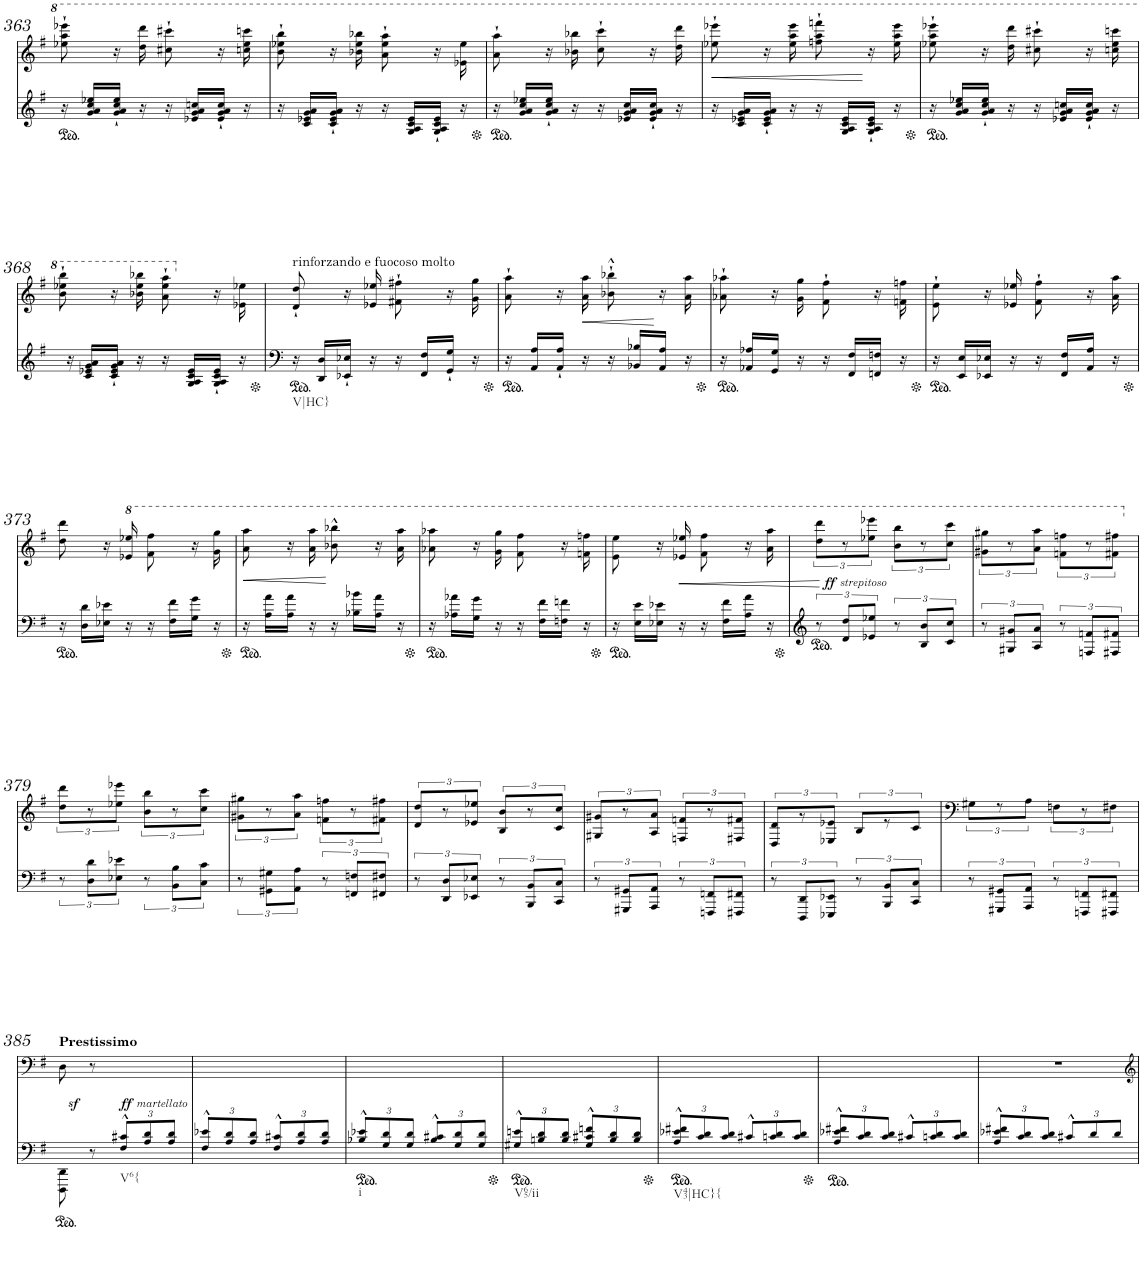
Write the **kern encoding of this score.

**kern	**kern	**dynam
*part1	*part1	*part1
*staff2	*staff1	*staff1/2
*I"Piano	*	*
*I'Pno.	*	*
!!LO:PB:g=z
*clefG2	*clefF4	*
*k[f#]	*k[f#]	*
*M2/4	*M2/4	*
=363	=363	=363
*	*^	*
16r	8eee-X\` 8aaa\` 8eeee-X\`	2ryy	.
16g/ 16a/ 16cc/ 16ee-X/LL	.	.	.
16g/` 16a/` 16cc/` 16ee-/`JJ	16r	.	.
16r	16ddd\ 16dddd\	.	.
16r	8ccc#X\` 8cccc#X\`	.	.
16e-X/ 16g/ 16a/ 16ccn/LL	.	.	.
16e-/` 16g/` 16a/` 16cc/`JJ	16r	.	.
16r	16cccn\ 16eee-\ 16ccccn\	.	.
=364	=364	=364	=364
16r	8bb\` 8eee-X\` 8bbb\`	2ryy	.
16c/ 16e-X/ 16g/ 16a/LL	.	.	.
16c/` 16e-/` 16g/` 16a/`JJ	16r	.	.
16r	16bb-X\ 16eee-\ 16bbb-X\	.	.
16r	8aa\` 8eee-\` 8aaa\`	.	.
16G/ 16A/ 16c/ 16e-/LL	.	.	.
16G/` 16A/` 16c/` 16e-/`JJ	16r	.	.
16r	16ee-X\ 16eee-\	.	.
=365	=365	=365	=365
16r	8aa\` 8aaa\`	2ryy	.
16g/ 16a/ 16cc/ 16ee-X/LL	.	.	.
16g/` 16a/` 16cc/` 16ee-/`JJ	16r	.	.
16r	16bb-X\ 16bbb-X\	.	.
16r	8ccc\` 8cccc\`	.	.
16e-X/ 16g/ 16a/ 16cc/LL	.	.	.
16e-/` 16g/` 16a/` 16cc/`JJ	16r	.	.
16r	16ddd\ 16dddd\	.	.
=366	=366	=366	=366
!	!	!	!LO:HP:b
16r	8eee-X\` 8eeee-X\`	2ryy	<
16c/ 16e-X/ 16g/ 16a/LL	.	.	.
16c/` 16e-/` 16g/` 16a/`JJ	16r	.	.
16r	16eee-\ 16aaa\ 16eeee-\	.	.
16r	8fffn\` 8aaa\` 8ffffn\`	.	.
16G/ 16A/ 16c/ 16e-/LL	.	.	.
16G/` 16A/` 16c/` 16e-/`JJ	16r	.	[
16r	16eee-\ 16aaa\ 16eeee-\	.	.
=367	=367	=367	=367
16r	8eee-X\` 8aaa\` 8eeee-X\`	2ryy	.
16g/ 16a/ 16cc/ 16ee-X/LL	.	.	.
16g/` 16a/` 16cc/` 16ee-/`JJ	16r	.	.
16r	16ddd\ 16dddd\	.	.
16r	8ccc#X\` 8cccc#X\`	.	.
16e-X/ 16g/ 16a/ 16ccn/LL	.	.	.
16e-/` 16g/` 16a/` 16cc/`JJ	16r	.	.
16r	16cccn\ 16eee-\ 16ccccn\	.	.
!!LO:LB:g=z	!!
=368	=368	=368	=368
16r	8bb\` 8eee-X\` 8bbb\`	2ryy	.
16c/ 16e-X/ 16g/ 16a/LL	.	.	.
16c/`< 16e-/`< 16g/`< 16a/`<JJ	16r	.	.
16r	16bb-X\ 16eee-\ 16bbb-X\	.	.
16r	8aa\` 8eee-\` 8aaa\`	.	.
16G/ 16A/ 16c/ 16e-/LL	.	.	.
16G/`< 16A/`< 16c/`< 16e-/`<JJ	16r	.	.
16r	16e-X\ 16ee-X\	.	.
=369	=369	=369	=369
!	!LO:TX:a:t=rinforzando e fuocoso molto	!	!
!LO:TX:b:t=V|HC}	!	!	!
16r	8d/` 8dd/`	2ryy	.
16DD/ 16D/LL	.	.	.
16EE-X/` 16E-X/`JJ	16r	.	.
16r	16e-X/ 16ee-X/	.	.
16r	8f#X\` 8ff#X\`	.	.
16FF#/ 16F#/LL	.	.	.
16GG/` 16G/`JJ	16r	.	.
16r	16g\ 16gg\	.	.
=370	=370	=370	=370
16r	8a\` 8aa\`	2ryy	.
16AA/ 16A/LL	.	.	.
16AA/` 16A/`JJ	16r	.	.
!	!	!	!LO:HP:b
16r	16a\ 16aa\	.	<
16r	8b-X\`^^ 8bb-X\`^^	.	.
16BB-X/ 16B-X/LL	.	.	.
16AA/ 16A/JJ	16r	.	[
16r	16a\ 16aa\	.	.
=371	=371	=371	=371
16r	8a-X\` 8aa-X\`	2ryy	.
16AA-X/ 16A-X/LL	.	.	.
16GG/ 16G/JJ	16r	.	.
16r	16g\ 16gg\	.	.
16r	8f#\` 8ff#\`	.	.
16FF#/ 16F#/LL	.	.	.
16FFn/ 16Fn/JJ	16r	.	.
16r	16fn\ 16ffn\	.	.
=372	=372	=372	=372
16r	8e\` 8ee\`	2ryy	.
16EE/ 16E/LL	.	.	.
16EE-X/ 16E-X/JJ	16r	.	.
16r	16e-X/ 16ee-X/	.	.
16r	8f#\` 8ff#\`	.	.
16FF#/ 16F#/LL	.	.	.
16AA/ 16A/JJ	16r	.	.
16r	16a\ 16aa\	.	.
!!LO:LB:g=z	!!
=373	=373	=373	=373
16r	8dd\ 8ddd\	2ryy	.
16D\ 16d\LL	.	.	.
16E-X\ 16e-X\JJ	16r	.	.
*	*8va	*	*
16r	16ee-X/ 16eee-X/	.	.
16r	8ff#\ 8fff#\	.	.
16F#\ 16f#\LL	.	.	.
16G\ 16g\JJ	16r	.	.
16r	16gg\ 16ggg\	.	.
=374	=374	=374	=374
!	!	!	!LO:HP:b
16r	8aa\ 8aaa\	2ryy	<
16A\ 16a\LL	.	.	.
16A\ 16a\JJ	16r	.	.
16r	16aa\ 16aaa\	.	.
16r	8bb-X\^^ 8bbb-X\^^	.	[
16B-X\ 16b-X\LL	.	.	.
16A\ 16a\JJ	16r	.	.
16r	16aa\ 16aaa\	.	.
=375	=375	=375	=375
16r	8aa-X\ 8aaa-X\	2ryy	.
16A-X\ 16a-X\LL	.	.	.
16G\ 16g\JJ	16r	.	.
16r	16gg\ 16ggg\	.	.
16r	8ff#\ 8fff#\	.	.
16F#\ 16f#\LL	.	.	.
16Fn\ 16fn\JJ	16r	.	.
16r	16ffn\ 16fffn\	.	.
=376	=376	=376	=376
16r	8ee\ 8eee\	2ryy	.
16E\ 16e\LL	.	.	.
16E-X\ 16e-X\JJ	16r	.	.
!	!	!	!LO:HP:b
16r	16ee-X/ 16eee-X/	.	<
16r	8ff#\ 8fff#\	.	.
16F#\ 16f#\LL	.	.	.
16A\ 16a\JJ	16r	.	.
16r	16aa\ 16aaa\	.	.
*	*v	*v	*
.	.	[
=377	=377	=377
*	*^	*
!	!	!	!LO:DY:b
!	!	!	!LO:DY:n=1:b
12r	12ddd\ 12dddd\L	2ryy	ff other-dynamics
12d/ 12dd/L	12r	.	.
12e-X/ 12ee-X/J	12eee-X\ 12eeee-X\J	.	.
12r	12bb\ 12bbb\L	.	.
12B/ 12b/L	12r	.	.
12c/ 12cc/J	12ccc\ 12cccc\J	.	.
=378	=378	=378	=378
12r	12gg#X\ 12ggg#X\L	2ryy	.
12G#X/ 12g#X/L	12r	.	.
12A/ 12a/J	12aa\ 12aaa\J	.	.
12r	12ffn\ 12fffn\L	.	.
12Fn/ 12fn/L	12r	.	.
12F#X/ 12f#X/J	12ff#X\ 12fff#X\J	.	.
!!LO:LB:g=z	!!
=379	=379	=379	=379
*	*X8va	*	*
12r	12dd\ 12ddd\L	2ryy	.
12D\ 12d\L	12r	.	.
12E-X\ 12e-X\J	12ee-X\ 12eee-X\J	.	.
12r	12b\ 12bb\L	.	.
12BB\ 12B\L	12r	.	.
12C\ 12c\J	12cc\ 12ccc\J	.	.
=380	=380	=380	=380
12r	12g#X\ 12gg#X\L	2ryy	.
12GG#X\ 12G#X\L	12r	.	.
12AA\ 12A\J	12a\ 12aa\J	.	.
12r	12fn\ 12ffn\L	.	.
12FFn/ 12Fn/L	12r	.	.
12FF#X/ 12F#X/J	12f#X\ 12ff#X\J	.	.
=381	=381	=381	=381
12r	12d/ 12dd/L	2ryy	.
12DD/ 12D/L	12r	.	.
12EE-X/ 12E-X/J	12e-X/ 12ee-X/J	.	.
12r	12B/ 12b/L	.	.
12BBB/ 12BB/L	12r	.	.
12CC/ 12C/J	12c/ 12cc/J	.	.
=382	=382	=382	=382
12r	12G#X/ 12g#X/L	2ryy	.
12GGG#X/ 12GG#X/L	12r	.	.
12AAA/ 12AA/J	12A/ 12a/J	.	.
12r	12Fn/ 12fn/L	.	.
12FFFn/ 12FFn/L	12r	.	.
12FFF#X/ 12FF#X/J	12F#X/ 12f#X/J	.	.
=383	=383	=383	=383
12r	12D/ 12d/L	2ryy	.
12DDD/ 12DD/L	12r	.	.
12EEE-X/ 12EE-X/J	12E-X/ 12e-X/J	.	.
12r	12B/L	.	.
12BBB/ 12BB/L	12r	.	.
12CC/ 12C/J	12c/J	.	.
=384	=384	=384	=384
12r	12G#X\L	2ryy	.
12GGG#X/ 12GG#X/L	12r	.	.
12AAA/ 12AA/J	12A\J	.	.
12r	12Fn\L	.	.
12FFFn/ 12FFn/L	12r	.	.
12FFF#X/ 12FF#X/J	12F#X\J	.	.
!!LO:LB:g=z	!!
=385	=385	=385	=385
!	!LO:TX:a:B:t=Prestissimo	!	!
!	!	!	!LO:DY:b
8DDD\ 8DD\	8D\	2ryy	sf
8r	8r	.	.
*Xbrackettup	*	*	*
!LO:TX:b:t=V6{	!	!	!
!	!	!	!LO:DY:b
!	!	!	!LO:DY:n=1:b
12F#/^^ 12c#X/^^L	4ryy	.	ff other-dynamics
12A/ 12d/	.	.	.
12A/ 12d/J	.	.	.
=386	=386	=386	=386
12F#/^^ 12e-X/^^L	2ryy	2ryy	.
12A/ 12d/	.	.	.
12A/ 12d/J	.	.	.
12F#/^^ 12c#X/^^L	.	.	.
12A/ 12d/	.	.	.
12A/ 12d/J	.	.	.
=387	=387	=387	=387
!LO:TX:b:t=i	!	!	!
12B-X/^^ 12e-X/^^L	2ryy	2ryy	.
12G/ 12d/	.	.	.
12G/ 12d/J	.	.	.
12B-/^^ 12c#X/^^L	.	.	.
12G/ 12d/	.	.	.
12G/ 12d/J	.	.	.
=388	=388	=388	=388
!LO:TX:b:t=V65/ii	!	!	!
12G#X/^^ 12en/^^L	2ryy	2ryy	.
12Bn/ 12d/	.	.	.
12B/ 12d/J	.	.	.
12G#/^^ 12c#X/^^ 12fn/^^L	.	.	.
12B/ 12d/	.	.	.
12B/ 12d/J	.	.	.
=389	=389	=389	=389
!LO:TX:b:t=V43|HC}{	!	!	!
12A/^^ 12e-X/^^ 12f#X/^^L	2ryy	2ryy	.
12c/ 12d/	.	.	.
12c/ 12d/J	.	.	.
12c#X^^/L	.	.	.
12cn/ 12d/	.	.	.
12c/ 12d/J	.	.	.
=390	=390	=390	=390
12A/^^ 12e-X/^^ 12f#X/^^L	2ryy	2ryy	.
12c/ 12d/	.	.	.
12c/ 12d/J	.	.	.
12c#X^^/L	.	.	.
12cn/ 12d/	.	.	.
12c/ 12d/J	.	.	.
*	*v	*v	*
=391	=391	=391
12A/^^ 12e-X/^^ 12f#X/^^L	2r	.
12c/ 12d/	.	.
12c/ 12d/J	.	.
12c#X^^/L	.	.
12d/	.	.
12d/J	.	.
=	=	=
*-	*-	*-
